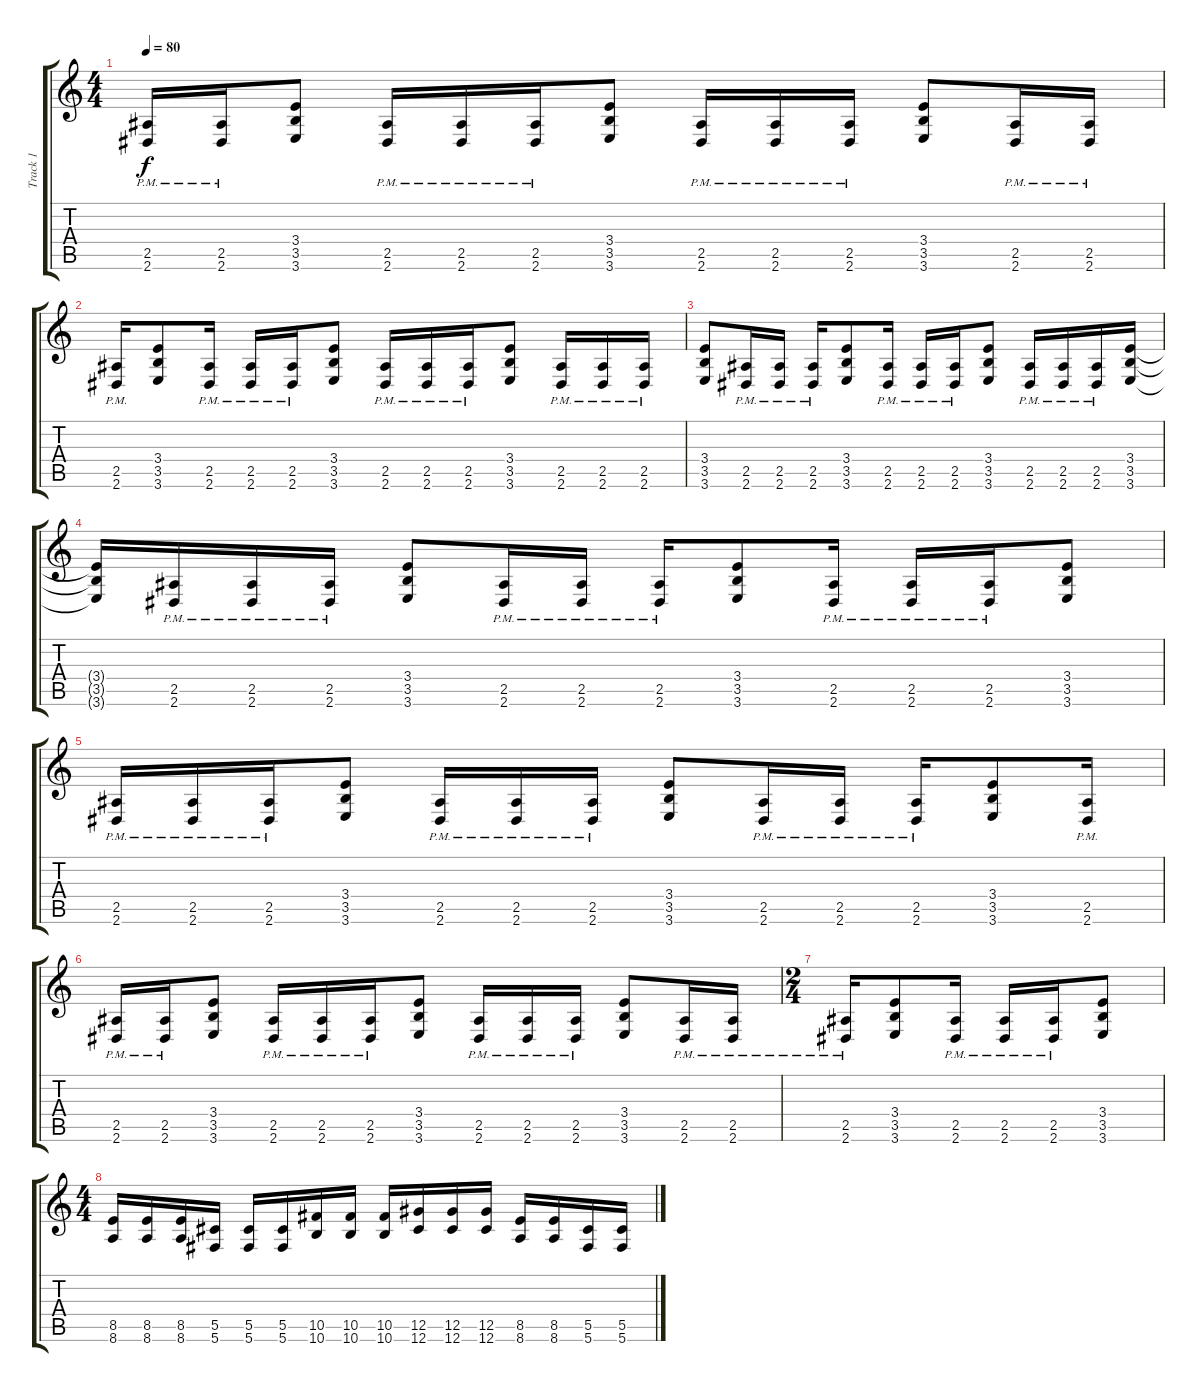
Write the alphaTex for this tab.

\track ("Track 1" "Track 1") {instrument distortionguitar}
\staff {score tabs}
\tuning (Eb4 Bb3 Gb3 Db3 Ab2 Db2) {hide}
\ts (4 4)
\tempo 80
\clef g2
\ks c
(2.5{pm} 2.6{pm}).16{dy f} (2.5{pm} 2.6{pm}).16 (3.4 3.5 3.6).8 (2.5{pm} 2.6{pm}).16 (2.5{pm} 2.6{pm}).16 (2.5{pm} 2.6{pm}).16 (3.4 3.5 3.6).8 (2.5{pm} 2.6{pm}).16 (2.5{pm} 2.6{pm}).16 (2.5{pm} 2.6{pm}).16 (3.4 3.5 3.6).8 (2.5{pm} 2.6{pm}).16 (2.5{pm} 2.6{pm}).16 |
(2.5{pm} 2.6{pm}).16 (3.4 3.5 3.6).8 (2.5{pm} 2.6{pm}).16 (2.5{pm} 2.6{pm}).16 (2.5{pm} 2.6{pm}).16 (3.4 3.5 3.6).8 (2.5{pm} 2.6{pm}).16 (2.5{pm} 2.6{pm}).16 (2.5{pm} 2.6{pm}).16 (3.4 3.5 3.6).8 (2.5{pm} 2.6{pm}).16 (2.5{pm} 2.6{pm}).16 (2.5{pm} 2.6{pm}).16 |
(3.4 3.5 3.6).8 (2.5{pm} 2.6{pm}).16 (2.5{pm} 2.6{pm}).16 (2.5{pm} 2.6{pm}).16 (3.4 3.5 3.6).8 (2.5{pm} 2.6{pm}).16 (2.5{pm} 2.6{pm}).16 (2.5{pm} 2.6{pm}).16 (3.4 3.5 3.6).8 (2.5{pm} 2.6{pm}).16 (2.5{pm} 2.6{pm}).16 (2.5{pm} 2.6{pm}).16 (3.4 3.5 3.6).16 |
(3.4{t} 3.5{t} 3.6{t}).16 (2.5{pm} 2.6{pm}).16 (2.5{pm} 2.6{pm}).16 (2.5{pm} 2.6{pm}).16 (3.4 3.5 3.6).8 (2.5{pm} 2.6{pm}).16 (2.5{pm} 2.6{pm}).16 (2.5{pm} 2.6{pm}).16 (3.4 3.5 3.6).8 (2.5{pm} 2.6{pm}).16 (2.5{pm} 2.6{pm}).16 (2.5{pm} 2.6{pm}).16 (3.4 3.5 3.6).8 |
(2.5{pm} 2.6{pm}).16 (2.5{pm} 2.6{pm}).16 (2.5{pm} 2.6{pm}).16 (3.4 3.5 3.6).8 (2.5{pm} 2.6{pm}).16 (2.5{pm} 2.6{pm}).16 (2.5{pm} 2.6{pm}).16 (3.4 3.5 3.6).8 (2.5{pm} 2.6{pm}).16 (2.5{pm} 2.6{pm}).16 (2.5{pm} 2.6{pm}).16 (3.4 3.5 3.6).8 (2.5{pm} 2.6{pm}).16 |
(2.5{pm} 2.6{pm}).16 (2.5{pm} 2.6{pm}).16 (3.4 3.5 3.6).8 (2.5{pm} 2.6{pm}).16 (2.5{pm} 2.6{pm}).16 (2.5{pm} 2.6{pm}).16 (3.4 3.5 3.6).8 (2.5{pm} 2.6{pm}).16 (2.5{pm} 2.6{pm}).16 (2.5{pm} 2.6{pm}).16 (3.4 3.5 3.6).8 (2.5{pm} 2.6{pm}).16 (2.5{pm} 2.6{pm}).16 |
\ts (2 4)
(2.5{pm} 2.6{pm}).16 (3.4 3.5 3.6).8 (2.5{pm} 2.6{pm}).16 (2.5{pm} 2.6{pm}).16 (2.5{pm} 2.6{pm}).16 (3.4 3.5 3.6).8 |
\ts (4 4)
(8.5 8.6).16 (8.5 8.6).16 (8.5 8.6).16 (5.5 5.6).16 (5.5 5.6).16 (5.5 5.6).16 (10.5 10.6).16 (10.5 10.6).16 (10.5 10.6).16 (12.5 12.6).16 (12.5 12.6).16 (12.5 12.6).16 (8.5 8.6).16 (8.5 8.6).16 (5.5 5.6).16 (5.5 5.6).16
